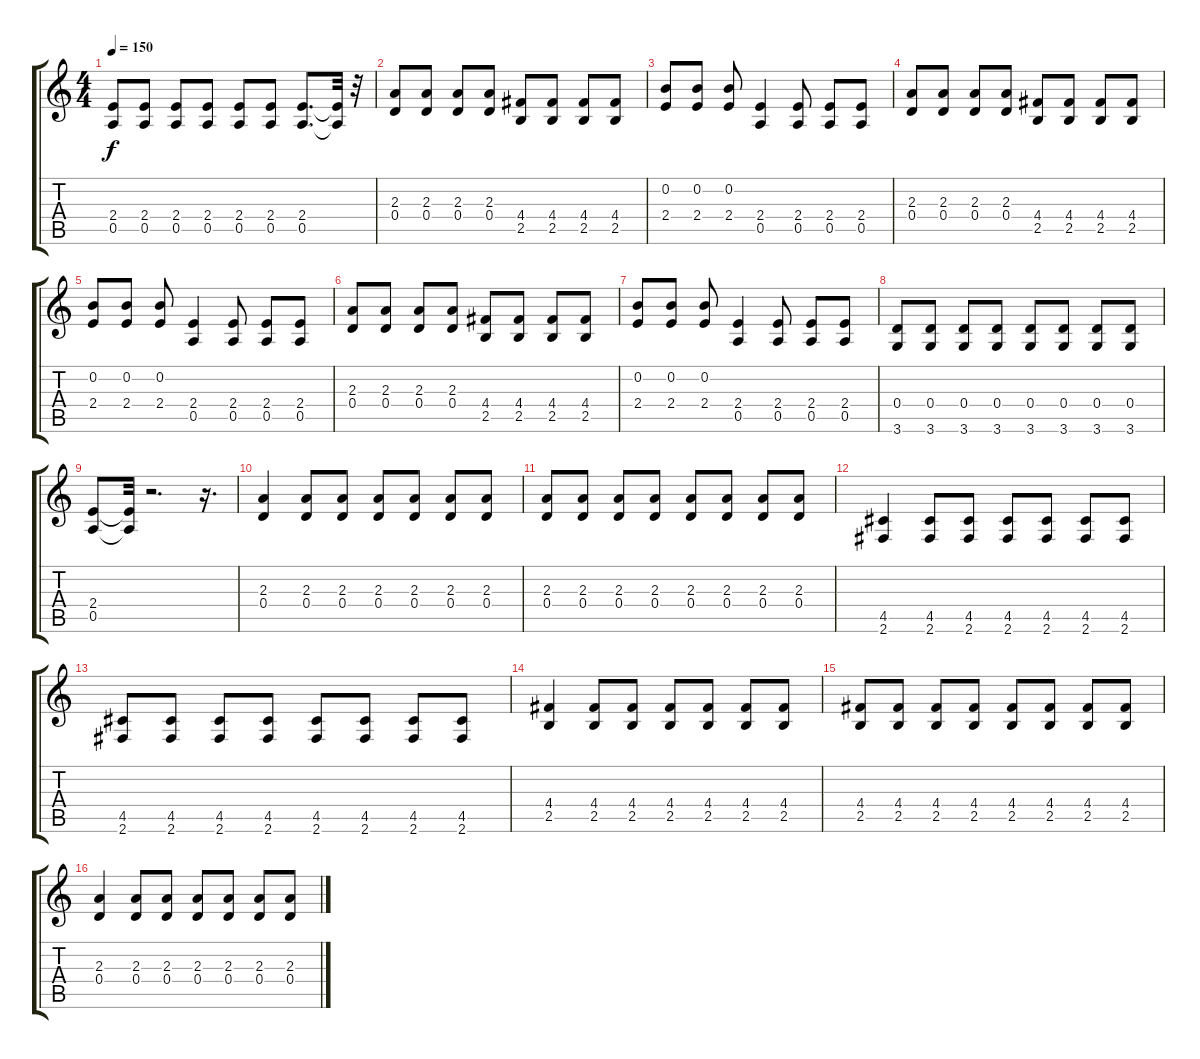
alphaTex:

\track "" {instrument overdrivenguitar}
\staff {score tabs}
\tuning (E4 B3 G3 D3 A2 E2) {hide}
\ts (4 4)
\tempo 150
\clef g2
\ks c
(2.4 0.5).8{dy f} (2.4 0.5).8 (2.4 0.5).8 (2.4 0.5).8 (2.4 0.5).8 (2.4 0.5).8 (2.4 0.5).8{d} (2.4{t} 0.5{t}).32 r.32 |
(2.3 0.4).8 (2.3 0.4).8 (2.3 0.4).8 (2.3 0.4).8 (4.4 2.5).8 (4.4 2.5).8 (4.4 2.5).8 (4.4 2.5).8 |
(0.2 2.4).8 (0.2 2.4).8 (0.2 2.4).8 (2.4 0.5).4 (2.4 0.5).8 (2.4 0.5).8 (2.4 0.5).8 |
(2.3 0.4).8 (2.3 0.4).8 (2.3 0.4).8 (2.3 0.4).8 (4.4 2.5).8 (4.4 2.5).8 (4.4 2.5).8 (4.4 2.5).8 |
(0.2 2.4).8 (0.2 2.4).8 (0.2 2.4).8 (2.4 0.5).4 (2.4 0.5).8 (2.4 0.5).8 (2.4 0.5).8 |
(2.3 0.4).8 (2.3 0.4).8 (2.3 0.4).8 (2.3 0.4).8 (4.4 2.5).8 (4.4 2.5).8 (4.4 2.5).8 (4.4 2.5).8 |
(0.2 2.4).8 (0.2 2.4).8 (0.2 2.4).8 (2.4 0.5).4 (2.4 0.5).8 (2.4 0.5).8 (2.4 0.5).8 |
(0.4 3.6).8 (0.4 3.6).8 (0.4 3.6).8 (0.4 3.6).8 (0.4 3.6).8 (0.4 3.6).8 (0.4 3.6).8 (0.4 3.6).8 |
(2.4 0.5).8 (2.4{t} 0.5{t}).32 r.2{d} r.16{d} |
(2.3 0.4).4 (2.3 0.4).8 (2.3 0.4).8 (2.3 0.4).8 (2.3 0.4).8 (2.3 0.4).8 (2.3 0.4).8 |
(2.3 0.4).8 (2.3 0.4).8 (2.3 0.4).8 (2.3 0.4).8 (2.3 0.4).8 (2.3 0.4).8 (2.3 0.4).8 (2.3 0.4).8 |
(4.5 2.6).4 (4.5 2.6).8 (4.5 2.6).8 (4.5 2.6).8 (4.5 2.6).8 (4.5 2.6).8 (4.5 2.6).8 |
(4.5 2.6).8 (4.5 2.6).8 (4.5 2.6).8 (4.5 2.6).8 (4.5 2.6).8 (4.5 2.6).8 (4.5 2.6).8 (4.5 2.6).8 |
(4.4 2.5).4 (4.4 2.5).8 (4.4 2.5).8 (4.4 2.5).8 (4.4 2.5).8 (4.4 2.5).8 (4.4 2.5).8 |
(4.4 2.5).8 (4.4 2.5).8 (4.4 2.5).8 (4.4 2.5).8 (4.4 2.5).8 (4.4 2.5).8 (4.4 2.5).8 (4.4 2.5).8 |
(2.3 0.4).4 (2.3 0.4).8 (2.3 0.4).8 (2.3 0.4).8 (2.3 0.4).8 (2.3 0.4).8 (2.3 0.4).8
